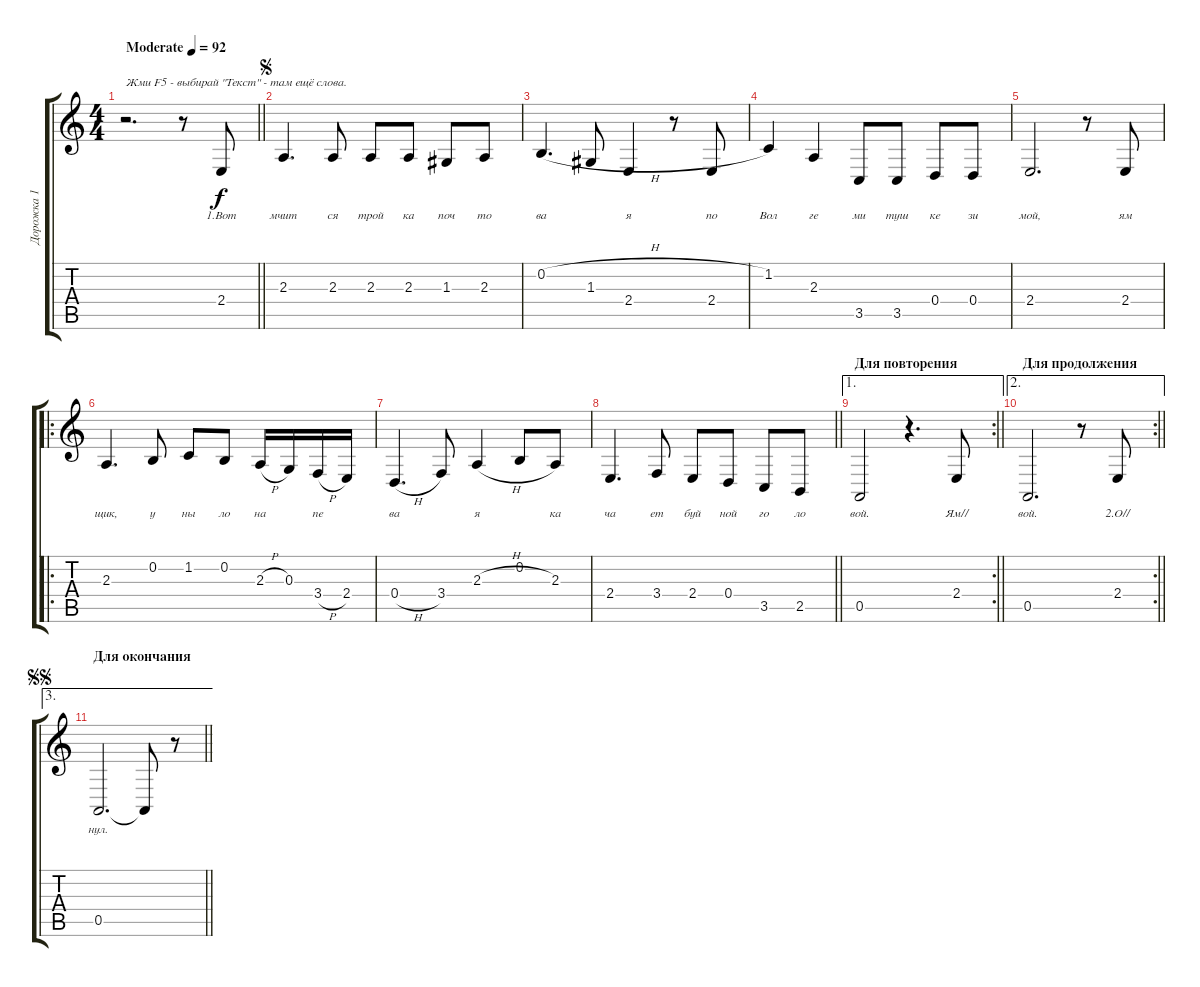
\track ("Дорожка 1" "Дорожка 1") {instrument flute}
\staff {score tabs}
\tuning (E4 B3 G3 D3 A2 E2) {hide}
\ts (4 4)
\tempo (92 "Moderate")
\clef g2
\barLineRight lightlight
\ks c
r.2{d txt "Жми F5 - выбирай \"Текст\" - там ещё слова." dy f instrument flute} r.8 2.4.8{lyrics (0 "1.Вот") lyrics (1 "") lyrics (2 "") lyrics (3 "") lyrics (4 "")} |
\jump segno
2.3.4{d lyrics (0 "мчит") lyrics (1 "") lyrics (2 "") lyrics (3 "") lyrics (4 "")} 2.3.8{lyrics (0 "ся") lyrics (1 "") lyrics (2 "") lyrics (3 "") lyrics (4 "")} 2.3.8{lyrics (0 "трой") lyrics (1 "") lyrics (2 "") lyrics (3 "") lyrics (4 "")} 2.3.8{lyrics (0 "ка") lyrics (1 "") lyrics (2 "") lyrics (3 "") lyrics (4 "")} 1.3.8{lyrics (0 "поч") lyrics (1 "") lyrics (2 "") lyrics (3 "") lyrics (4 "")} 2.3.8{lyrics (0 "то") lyrics (1 "") lyrics (2 "") lyrics (3 "") lyrics (4 "")} |
0.2{h}.4{d lyrics (0 "ва") lyrics (1 "") lyrics (2 "") lyrics (3 "") lyrics (4 "")} 1.3.8{lyrics (0 "") lyrics (1 "") lyrics (2 "") lyrics (3 "") lyrics (4 "")} 2.4.4{lyrics (0 "я") lyrics (1 "") lyrics (2 "") lyrics (3 "") lyrics (4 "")} r.8 2.4.8{lyrics (0 "по") lyrics (1 "") lyrics (2 "") lyrics (3 "") lyrics (4 "")} |
1.2.4{lyrics (0 "Вол") lyrics (1 "") lyrics (2 "") lyrics (3 "") lyrics (4 "")} 2.3.4{lyrics (0 "ге") lyrics (1 "") lyrics (2 "") lyrics (3 "") lyrics (4 "")} 3.5.8{lyrics (0 "ми") lyrics (1 "") lyrics (2 "") lyrics (3 "") lyrics (4 "")} 3.5.8{lyrics (0 "туш") lyrics (1 "") lyrics (2 "") lyrics (3 "") lyrics (4 "")} 0.4.8{lyrics (0 "ке") lyrics (1 "") lyrics (2 "") lyrics (3 "") lyrics (4 "")} 0.4.8{lyrics (0 "зи") lyrics (1 "") lyrics (2 "") lyrics (3 "") lyrics (4 "")} |
2.4.2{d lyrics (0 "мой,") lyrics (1 "") lyrics (2 "") lyrics (3 "") lyrics (4 "")} r.8 2.4.8{lyrics (0 "ям") lyrics (1 "") lyrics (2 "") lyrics (3 "") lyrics (4 "")} |
\ro
2.3.4{d lyrics (0 "щик,") lyrics (1 "") lyrics (2 "") lyrics (3 "") lyrics (4 "")} 0.2.8{lyrics (0 "у") lyrics (1 "") lyrics (2 "") lyrics (3 "") lyrics (4 "")} 1.2.8{lyrics (0 "ны") lyrics (1 "") lyrics (2 "") lyrics (3 "") lyrics (4 "")} 0.2.8{lyrics (0 "ло") lyrics (1 "") lyrics (2 "") lyrics (3 "") lyrics (4 "")} 2.3{h}.16{lyrics (0 "на") lyrics (1 "") lyrics (2 "") lyrics (3 "") lyrics (4 "")} 0.3.16{lyrics (0 "") lyrics (1 "") lyrics (2 "") lyrics (3 "") lyrics (4 "")} 3.4{h}.16{lyrics (0 "пе") lyrics (1 "") lyrics (2 "") lyrics (3 "") lyrics (4 "")} 2.4.16{lyrics (0 "") lyrics (1 "") lyrics (2 "") lyrics (3 "") lyrics (4 "")} |
0.4{h}.4{d lyrics (0 "ва") lyrics (1 "") lyrics (2 "") lyrics (3 "") lyrics (4 "")} 3.4.8{lyrics (0 "") lyrics (1 "") lyrics (2 "") lyrics (3 "") lyrics (4 "")} 2.3{h}.4{lyrics (0 "я") lyrics (1 "") lyrics (2 "") lyrics (3 "") lyrics (4 "")} 0.2.8{lyrics (0 "") lyrics (1 "") lyrics (2 "") lyrics (3 "") lyrics (4 "")} 2.3.8{lyrics (0 "ка") lyrics (1 "") lyrics (2 "") lyrics (3 "") lyrics (4 "")} |
\barLineRight lightlight
2.4.4{d lyrics (0 "ча") lyrics (1 "") lyrics (2 "") lyrics (3 "") lyrics (4 "")} 3.4.8{lyrics (0 "ет") lyrics (1 "") lyrics (2 "") lyrics (3 "") lyrics (4 "")} 2.4.8{lyrics (0 "буй") lyrics (1 "") lyrics (2 "") lyrics (3 "") lyrics (4 "")} 0.4.8{lyrics (0 "ной") lyrics (1 "") lyrics (2 "") lyrics (3 "") lyrics (4 "")} 3.5.8{lyrics (0 "го") lyrics (1 "") lyrics (2 "") lyrics (3 "") lyrics (4 "")} 2.5.8{lyrics (0 "ло") lyrics (1 "") lyrics (2 "") lyrics (3 "") lyrics (4 "")} |
\ae 1
\rc 2
\section ("" "Для повторения")
\barLineRight lightlight
0.5.2{lyrics (0 "вой.") lyrics (1 "") lyrics (2 "") lyrics (3 "") lyrics (4 "")} r.4{d} 2.4.8{lyrics (0 "Ям//") lyrics (1 "") lyrics (2 "") lyrics (3 "") lyrics (4 "")} |
\ae 2
\rc 2
\section ("" "Для продолжения")
\barLineRight lightlight
0.5.2{d lyrics (0 "вой.") lyrics (1 "") lyrics (2 "") lyrics (3 "") lyrics (4 "")} r.8 2.4.8{lyrics (0 "2.О//") lyrics (1 "") lyrics (2 "") lyrics (3 "") lyrics (4 "")} |
\ae 3
\section ("" "Для окончания")
\jump segnosegno
\barLineRight lightlight
0.5.2{d lyrics (0 "нул.") lyrics (1 "") lyrics (2 "") lyrics (3 "") lyrics (4 "")} 0.5{t}.8{lyrics (0 "") lyrics (1 "") lyrics (2 "") lyrics (3 "") lyrics (4 "")} r.8
